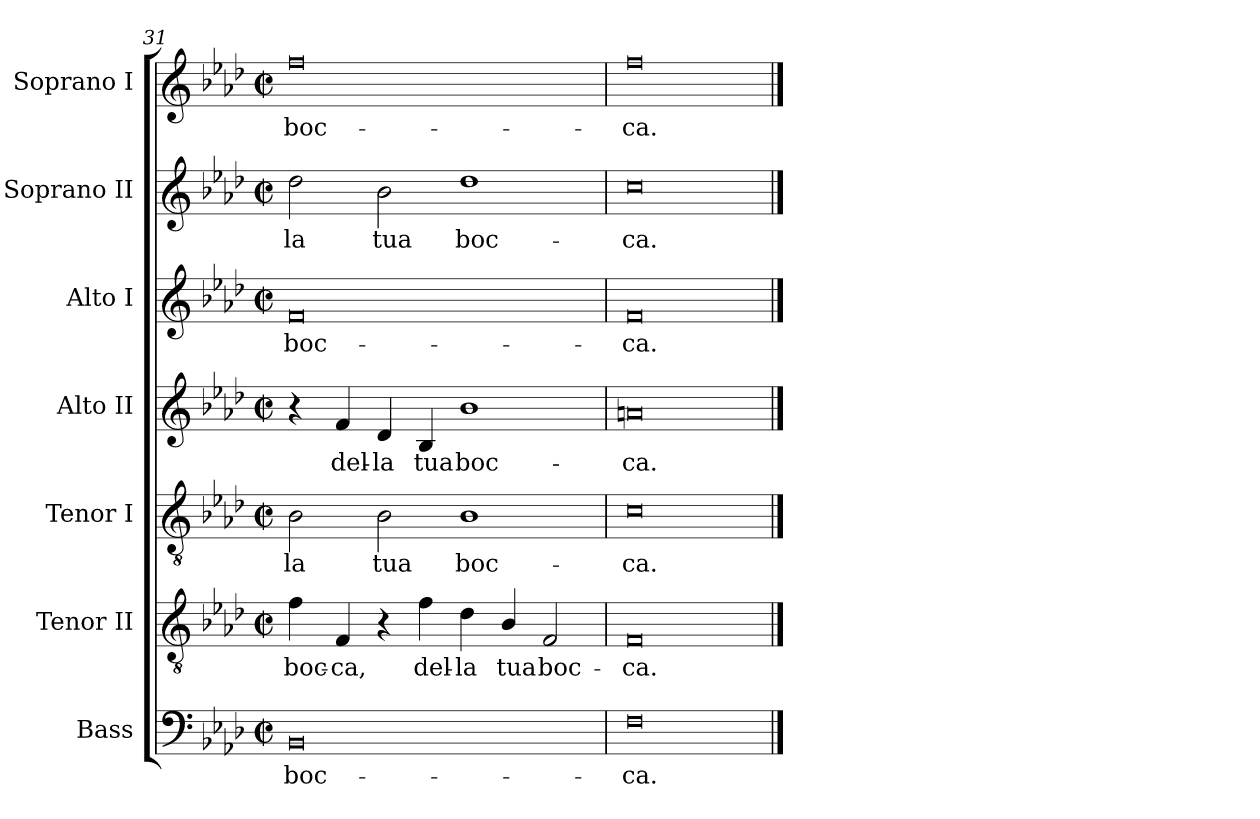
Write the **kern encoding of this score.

**kern	**text	**kern	**text	**kern	**text	**kern	**text	**kern	**text	**kern	**text	**kern	**text
*part7	*part7	*part6	*part6	*part5	*part5	*part4	*part4	*part3	*part3	*part2	*part2	*part1	*part1
*staff7	*staff7	*staff6	*staff6	*staff5	*staff5	*staff4	*staff4	*staff3	*staff3	*staff2	*staff2	*staff1	*staff1
*I"Bass	*	*I"Tenor II	*	*I"Tenor I	*	*I"Alto II	*	*I"Alto I	*	*I"Soprano II	*	*I"Soprano I	*
*I'B	*	*I'T II	*	*I'T I	*	*I'A II	*	*I'A I	*	*I'S II	*	*I'S I	*
*clefF4	*	*clefGv2	*	*clefGv2	*	*clefG2	*	*clefG2	*	*clefG2	*	*clefG2	*
*k[b-e-a-d-]	*	*k[b-e-a-d-]	*	*k[b-e-a-d-]	*	*k[b-e-a-d-]	*	*k[b-e-a-d-]	*	*k[b-e-a-d-]	*	*k[b-e-a-d-]	*
*A-:	*	*A-:	*	*A-:	*	*A-:	*	*A-:	*	*A-:	*	*A-:	*
*M4/2	*	*M4/2	*	*M4/2	*	*M4/2	*	*M4/2	*	*M4/2	*	*M4/2	*
*met(c|)	*	*met(c|)	*	*met(c|)	*	*met(c|)	*	*met(c|)	*	*met(c|)	*	*met(c|)	*
=31	=31	=31	=31	=31	=31	=31	=31	=31	=31	=31	=31	=31	=31
!	!LO:LY:b	!	!LO:LY:b	!	!LO:LY:b	!	!	!	!LO:LY:b	!	!LO:LY:b	!	!LO:LY:b
0BB-	boc-	4f	boc-	2B-	la	4r	.	0f	boc-	2dd-	-la	0ff	boc-
!	!	!	!LO:LY:b	!	!	!	!LO:LY:b	!	!	!	!	!	!
.	.	4F	-ca,	.	.	4f	del-	.	.	.	.	.	.
!	!	!	!	!	!LO:LY:b	!	!LO:LY:b	!	!	!	!LO:LY:b	!	!
.	.	4r	.	2B-	tua	4d-	-la	.	.	2b-	tua	.	.
!	!	!	!LO:LY:b	!	!	!	!LO:LY:b	!	!	!	!	!	!
.	.	4f	del-	.	.	4B-	tua	.	.	.	.	.	.
!	!	!	!LO:LY:b	!	!LO:LY:b	!	!LO:LY:b	!	!	!	!LO:LY:b	!	!
.	.	4d-	-la	1B-	boc-	1b-	boc-	.	.	1dd-	boc-	.	.
!	!	!	!LO:LY:b	!	!	!	!	!	!	!	!	!	!
.	.	4B-/	tua	.	.	.	.	.	.	.	.	.	.
!	!	!	!LO:LY:b	!	!	!	!	!	!	!	!	!	!
.	.	2F	boc-	.	.	.	.	.	.	.	.	.	.
=32	=32	=32	=32	=32	=32	=32	=32	=32	=32	=32	=32	=32	=32
!	!LO:LY:b	!	!LO:LY:b	!	!LO:LY:b	!	!LO:LY:b	!	!LO:LY:b	!	!LO:LY:b	!	!LO:LY:b
0F	-ca.	0F	-ca.	0c	-ca.	0a	-ca.	0f	-ca.	0cc	-ca.	0ff	-ca.
==	==	==	==	==	==	==	==	==	==	==	==	==	==
*-	*-	*-	*-	*-	*-	*-	*-	*-	*-	*-	*-	*-	*-
